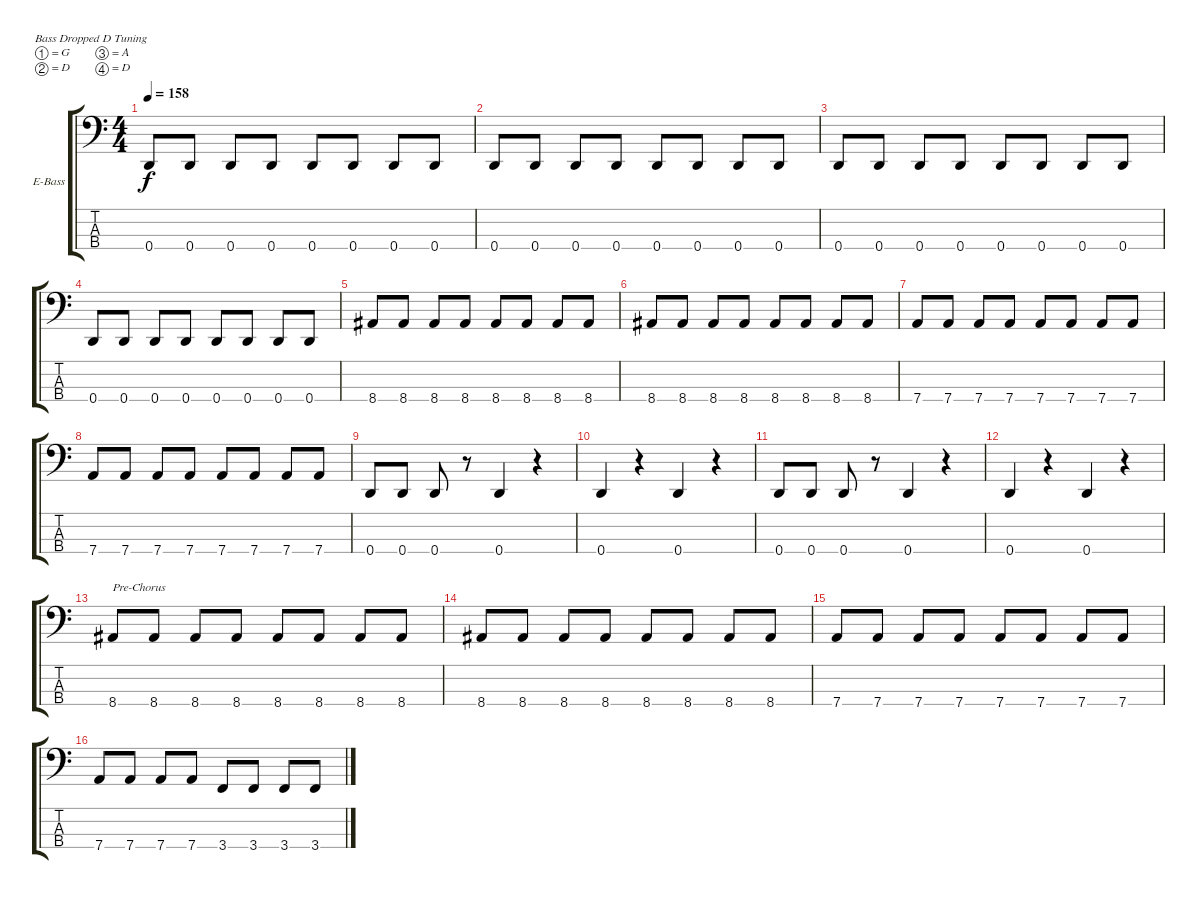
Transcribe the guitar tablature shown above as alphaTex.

\bracketExtendMode groupsimilarinstruments
\firstSystemTrackNameOrientation horizontal
\otherSystemsTrackNameOrientation horizontal
\track ("Bass" "E-Bass") {instrument electricbassfinger}
\staff {score tabs}
\tuning (G2 D2 A1 D1)
\ts (4 4)
\tempo 158
\clef f4
\ks c
0.4.8{dy f} 0.4.8 0.4.8 0.4.8 0.4.8 0.4.8 0.4.8 0.4.8 |
0.4.8 0.4.8 0.4.8 0.4.8 0.4.8 0.4.8 0.4.8 0.4.8 |
0.4.8 0.4.8 0.4.8 0.4.8 0.4.8 0.4.8 0.4.8 0.4.8 |
0.4.8 0.4.8 0.4.8 0.4.8 0.4.8 0.4.8 0.4.8 0.4.8 |
8.4.8 8.4.8 8.4.8 8.4.8 8.4.8 8.4.8 8.4.8 8.4.8 |
8.4.8 8.4.8 8.4.8 8.4.8 8.4.8 8.4.8 8.4.8 8.4.8 |
7.4.8 7.4.8 7.4.8 7.4.8 7.4.8 7.4.8 7.4.8 7.4.8 |
7.4.8 7.4.8 7.4.8 7.4.8 7.4.8 7.4.8 7.4.8 7.4.8 |
0.4.8 0.4.8 0.4.8 r.8 0.4.4 r.4 |
0.4.4 r.4 0.4.4 r.4 |
0.4.8 0.4.8 0.4.8 r.8 0.4.4 r.4 |
0.4.4 r.4 0.4.4 r.4 |
8.4.8{txt "Pre-Chorus"} 8.4.8 8.4.8 8.4.8 8.4.8 8.4.8 8.4.8 8.4.8 |
8.4.8 8.4.8 8.4.8 8.4.8 8.4.8 8.4.8 8.4.8 8.4.8 |
7.4.8 7.4.8 7.4.8 7.4.8 7.4.8 7.4.8 7.4.8 7.4.8 |
7.4.8 7.4.8 7.4.8 7.4.8 3.4.8 3.4.8 3.4.8 3.4.8
